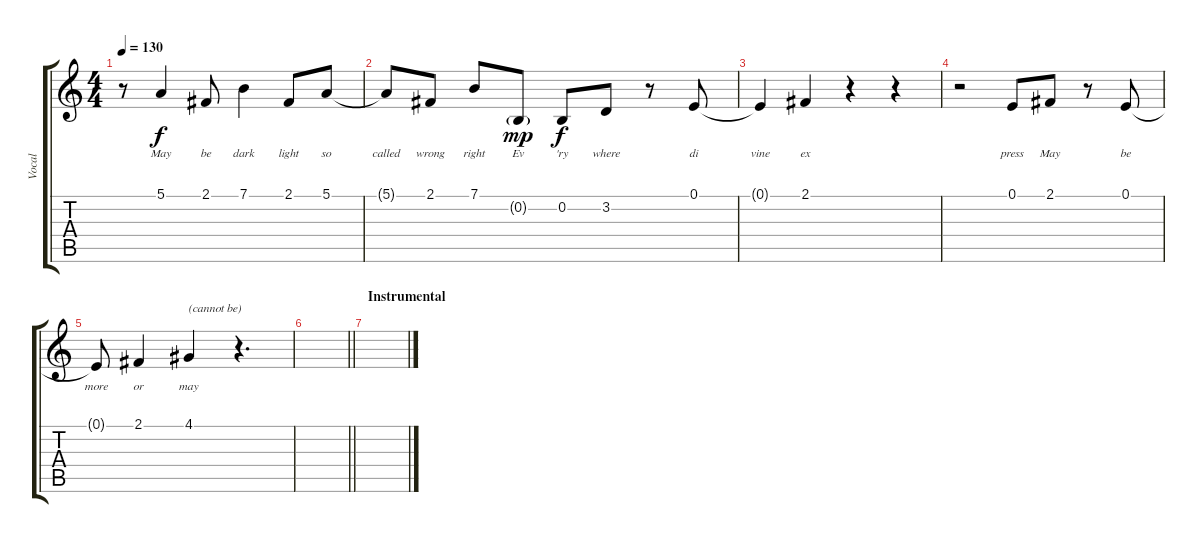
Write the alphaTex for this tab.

\track ("Vocal" "Vocal") {instrument acousticgrandpiano}
\staff {score tabs}
\tuning (E4 B3 G3 D3 A2 E2) {hide}
\ts (4 4)
\tempo 130
\clef g2
\ks c
r.8{dy f} 5.1.4{lyrics (0 "May") lyrics (1 "") lyrics (2 "") lyrics (3 "") lyrics (4 "")} 2.1.8{lyrics (0 "be") lyrics (1 "") lyrics (2 "") lyrics (3 "") lyrics (4 "")} 7.1.4{lyrics (0 "dark") lyrics (1 "") lyrics (2 "") lyrics (3 "") lyrics (4 "")} 2.1.8{lyrics (0 "light") lyrics (1 "") lyrics (2 "") lyrics (3 "") lyrics (4 "")} 5.1.8{lyrics (0 "so") lyrics (1 "") lyrics (2 "") lyrics (3 "") lyrics (4 "")} |
5.1{t}.8{lyrics (0 "called") lyrics (1 "") lyrics (2 "") lyrics (3 "") lyrics (4 "")} 2.1.8{lyrics (0 "wrong") lyrics (1 "") lyrics (2 "") lyrics (3 "") lyrics (4 "")} 7.1.8{lyrics (0 "right") lyrics (1 "") lyrics (2 "") lyrics (3 "") lyrics (4 "")} 0.2{g}.8{lyrics (0 "Ev") lyrics (1 "") lyrics (2 "") lyrics (3 "") lyrics (4 "") dy mp} 0.2.8{lyrics (0 "'ry") lyrics (1 "") lyrics (2 "") lyrics (3 "") lyrics (4 "") dy f} 3.2.8{lyrics (0 "where") lyrics (1 "") lyrics (2 "") lyrics (3 "") lyrics (4 "")} r.8 0.1.8{lyrics (0 "di") lyrics (1 "") lyrics (2 "") lyrics (3 "") lyrics (4 "")} |
0.1{t}.4{lyrics (0 "vine") lyrics (1 "") lyrics (2 "") lyrics (3 "") lyrics (4 "")} 2.1.4{lyrics (0 "ex") lyrics (1 "") lyrics (2 "") lyrics (3 "") lyrics (4 "")} r.4 r.4 |
r.2 0.1.8{lyrics (0 "press") lyrics (1 "") lyrics (2 "") lyrics (3 "") lyrics (4 "")} 2.1.8{lyrics (0 "May") lyrics (1 "") lyrics (2 "") lyrics (3 "") lyrics (4 "")} r.8 0.1.8{lyrics (0 "be") lyrics (1 "") lyrics (2 "") lyrics (3 "") lyrics (4 "")} |
0.1{t}.8{lyrics (0 "more") lyrics (1 "") lyrics (2 "") lyrics (3 "") lyrics (4 "")} 2.1.4{lyrics (0 "or") lyrics (1 "") lyrics (2 "") lyrics (3 "") lyrics (4 "")} 4.1.4{txt "(cannot be)" lyrics (0 "may") lyrics (1 "") lyrics (2 "") lyrics (3 "") lyrics (4 "")} r.4{d} |
\barLineRight lightlight
|
\section ("" "Instrumental")
